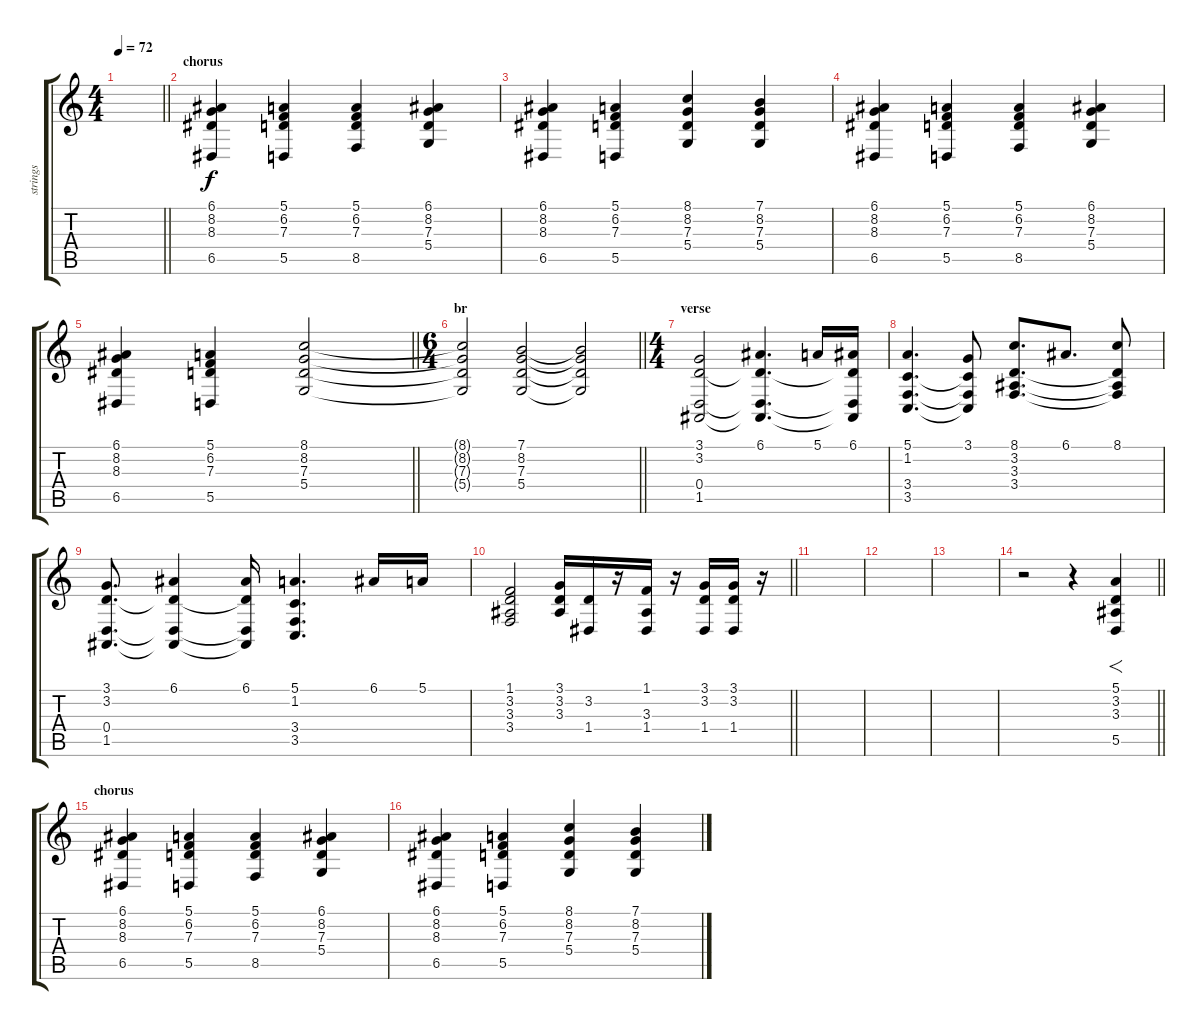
\track ("strings" "strings") {instrument stringensemble1}
\staff {score tabs}
\tuning (E4 B3 G3 D3 A2 E2) {hide}
\ts (4 4)
\tempo 72
\clef g2
\barLineRight lightlight
\ks c
|
\section ("" "chorus")
(6.1 8.2 8.3 6.5).4 (5.1 6.2 7.3 5.5).4 (5.1 6.2 7.3 8.5).4 (6.1 8.2 7.3 5.4).4 |
(6.1 8.2 8.3 6.5).4 (5.1 6.2 7.3 5.5).4 (8.1 8.2 7.3 5.4).4 (7.1 8.2 7.3 5.4).4 |
(6.1 8.2 8.3 6.5).4 (5.1 6.2 7.3 5.5).4 (5.1 6.2 7.3 8.5).4 (6.1 8.2 7.3 5.4).4 |
\barLineRight lightlight
(6.1 8.2 8.3 6.5).4 (5.1 6.2 7.3 5.5).4 (8.1 8.2 7.3 5.4).2 |
\ts (6 4)
\section ("" "br")
\barLineRight lightlight
(8.1{t} 8.2{t} 7.3{t} 5.4{t}).2 (7.1 8.2 7.3 5.4).2 (7.1{t} 8.2{t} 7.3{t} 5.4{t}).2 |
\ts (4 4)
\section ("" "verse")
(3.1 3.2 0.4 1.5).2 (6.1 3.2{t} 0.4{t} 1.5{t}).4{d} 5.1.16 (6.1 3.2{t} 0.4{t} 1.5{t}).16 |
(5.1 1.2 3.4 3.5).4{d} (3.1 1.2{t} 3.4{t} 3.5{t}).8 (8.1 3.2 3.3 3.4).8{d} 6.1.8{d} (8.1 3.2{t} 3.3{t} 3.4{t}).8 |
(3.1 3.2 0.4 1.5).8{d} (6.1 3.2{t} 0.4{t} 1.5{t}).4 (6.1 3.2{t} 0.4{t} 1.5{t}).16 (5.1 1.2 3.4 3.5).4{d} 6.1.16 5.1.16 |
\barLineRight lightlight
(1.1 3.2 3.3 3.4).2 (3.1 3.2 3.3).16 (3.2 1.4).16 r.16 (1.1 3.3 1.4).16 r.16 (3.1 3.2 1.4).16 (3.1 3.2 1.4).16 r.16 |
\section ("" "")
|
|
|
\barLineRight lightlight
r.2 r.4 (5.1 3.2 3.3 5.5).4{f} |
\section ("" "chorus")
(6.1 8.2 8.3 6.5).4 (5.1 6.2 7.3 5.5).4 (5.1 6.2 7.3 8.5).4 (6.1 8.2 7.3 5.4).4 |
(6.1 8.2 8.3 6.5).4 (5.1 6.2 7.3 5.5).4 (8.1 8.2 7.3 5.4).4 (7.1 8.2 7.3 5.4).4
